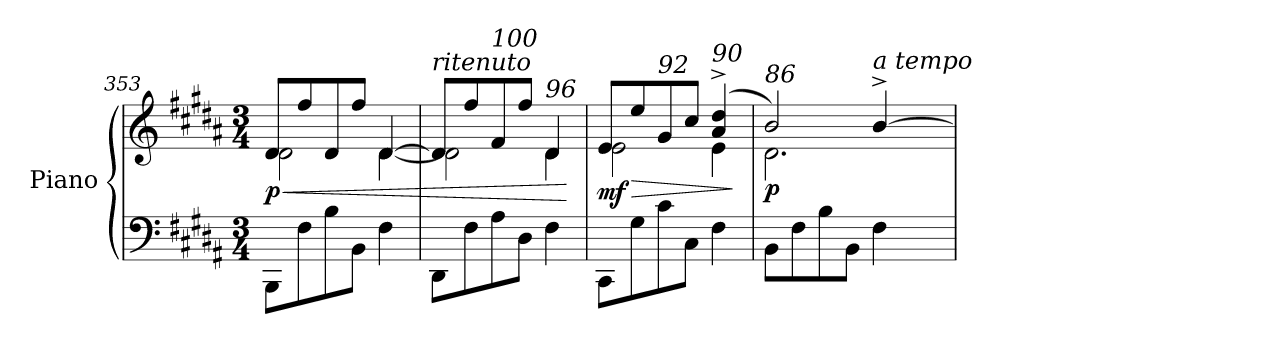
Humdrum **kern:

**kern	**kern	**dynam
*part1	*part1	*part1
*staff2	*staff1	*staff1/2
*I"Piano	*	*
*I'Pno	*	*
*clefF4	*clefG2	*
*k[f#c#g#d#a#]	*k[f#c#g#d#a#]	*
*M3/4	*M3/4	*
=353	=353	=353
!	!	!LO:HP:b
*	*^	*
!	!	!	!LO:DY:n=1:b
8BBB\L	8d#/L	2d#\	< p
8F#\	8ff#/	.	.
8B\	8d#/	.	.
8BB\J	8ff#/J	.	.
4F#\	[4d#/	[4d#\	.
=354	=354	=354	=354
!	!LO:TX:a:i:t=ritenuto	!	!
8DD#\L	8d#/L]	2d#\]	.
8F#\	8ff#/	.	.
!	!LO:TX:a:i:t=100	!	!
8A#\	8f#/	.	.
8D#\J	8ff#/J	.	.
!	!LO:TX:a:i:t=96	!	!
4F#\	4d#/	4d#\	.
*	*v	*v	*
.	.	[
=355	=355	=355
!	!LO:TX:a:i:t=94	!
!	!	!LO:HP:b
*	*^	*
!	!	!	!LO:DY:n=1:b
8CC#\L	8e/L	2e\	> mf
8G#\	8ee/	.	.
!	!LO:TX:a:i:t=92	!	!
8c#\	8g#/	.	.
8C#\J	8cc#/J	.	.
!	!LO:TX:a:i:t=90	!	!
4F#\	(4a#/^ 4dd#/^	4e\	.
*	*v	*v	*
.	.	]
=356	=356	=356
*	*^	*
!	!LO:TX:a:i:t=86	!	!
!	!	!	!LO:DY:b
8BB\L	2b/)	2.d#\	p
8F#\	.	.	.
8B\	.	.	.
8BB\J	.	.	.
!	!LO:TX:a:i:t=a tempo	!	!
4F#\	[4b^/	.	.
*	*v	*v	*
=	=	=
*-	*-	*-
